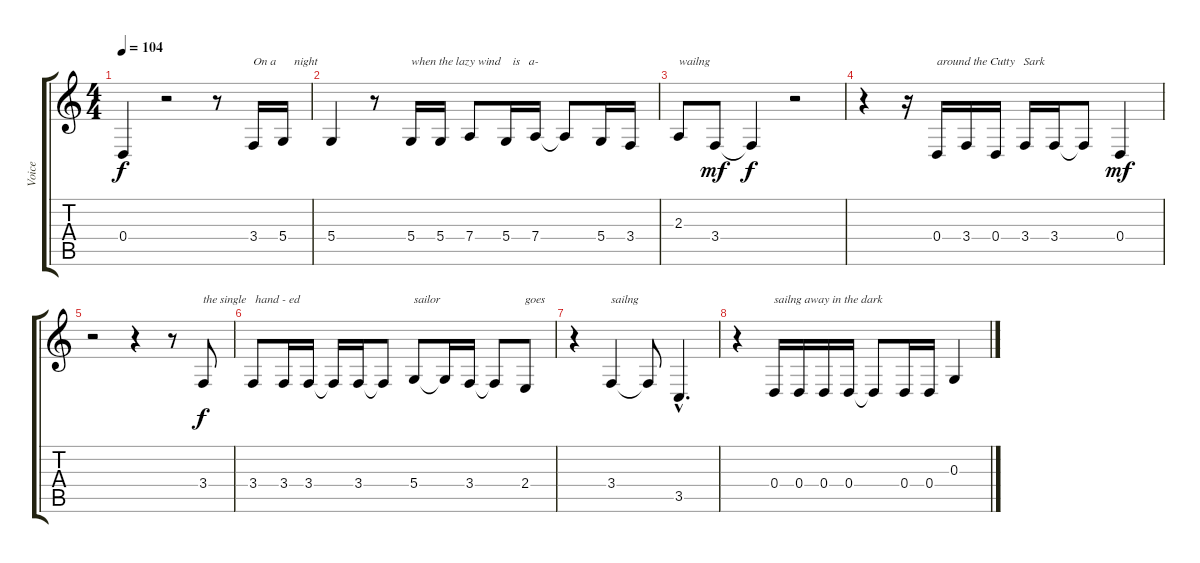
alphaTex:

\track ("Voice" "Voice") {instrument baritonesax}
\staff {score tabs}
\tuning (E4 B3 G3 D3 A2 E2) {hide}
\ts (4 4)
\tempo 104
\clef g2
\ks c
0.4.4{dy f} r.2 r.8 3.4.16{txt "On a      night"} 5.4.16 |
5.4.4 r.8 5.4.16{txt "when the lazy wind    is   a-"} 5.4.16 7.4.8 5.4.16 7.4.16 7.4{t}.8 5.4.16 3.4.16 |
2.3.8{txt "wailng"} 3.4.8{dy mf} 3.4{t}.4{dy f} r.2 |
r.4 r.16 0.4.16{txt "around the Cutty   Sark"} 3.4.16 0.4.16 3.4.16 3.4.16 3.4{t}.8 0.4.4{dy mf} |
r.2 r.4 r.8 3.4.8{txt "the single   hand - ed        " dy f} |
3.4.8 3.4.16 3.4.16 3.4{t}.16 3.4.16 3.4{t}.8 5.4.8{txt "sailor"} 5.4{t}.16 3.4.16 3.4{t}.8 2.4.8{txt "goes"} |
r.4 3.4.4{txt "sailng"} 3.4{t}.8 3.5{hac}.4{d} |
r.4 0.4.16{txt "sailng away in the dark"} 0.4.16 0.4.16 0.4.16 0.4{t}.8 0.4.16 0.4.16 0.3.4
